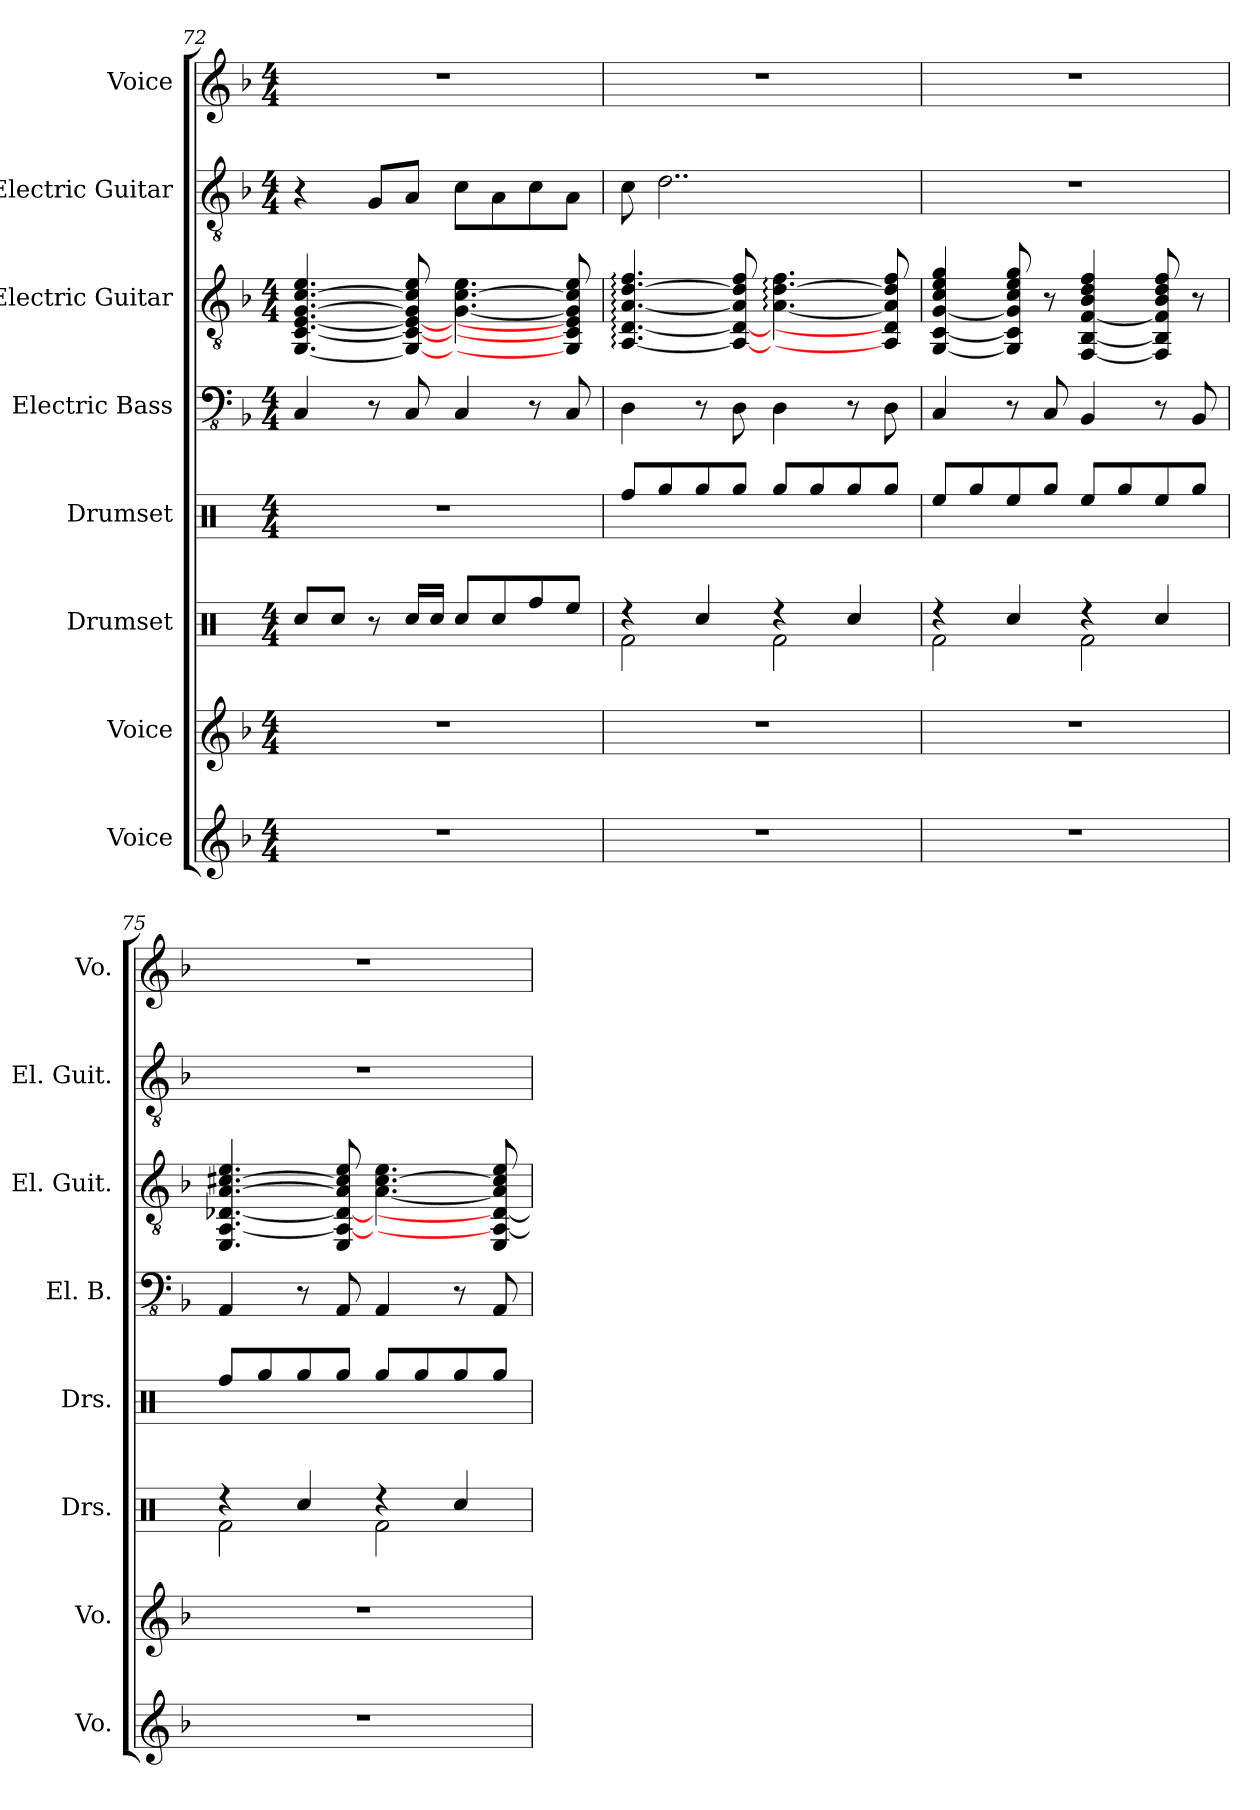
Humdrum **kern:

**kern	**kern	**kern	**kern	**kern	**kern	**kern	**kern
*part8	*part7	*part6	*part5	*part4	*part3	*part2	*part1
*staff8	*staff7	*staff6	*staff5	*staff4	*staff3	*staff2	*staff1
*I"Voice	*I"Voice	*I"Drumset	*I"Drumset	*I"Electric Bass	*I"Electric Guitar	*I"Electric Guitar	*I"Voice
*I'Vo.	*I'Vo.	*I'Drs.	*I'Drs.	*I'El. B.	*I'El. Guit.	*I'El. Guit.	*I'Vo.
*clefG2	*clefG2	*clefX	*clefX	*clefFv4	*clefGv2	*clefGv2	*clefG2
*k[b-]	*k[b-]	*k[]	*k[]	*k[b-]	*k[b-]	*k[b-]	*k[b-]
*M4/4	*M4/4	*M4/4	*M4/4	*M4/4	*M4/4	*M4/4	*M4/4
=72	=72	=72	=72	=72	=72	=72	=72
1r	1r	8Rcc/L	1r	4CC/	[4.GG/ [4.C/ [4.E/ [4.G/ [4.c/ 4.e/	4r	1r
.	.	8Rcc/J	.	.	.	.	.
.	.	8r	.	8r	.	8G/L	.
.	.	16Rcc/LL	.	8CC/	8GG/_ 8C/_ 8E/_ 8G/] 8c/] 8e/	8A/J	.
.	.	16Rcc/JJ	.	.	.	.	.
.	.	8Rcc/L	.	4CC/	[4.G\ [4.c\ 4.e\	8c\L	.
.	.	8Rcc/	.	.	.	8A\	.
.	.	8Rff/	.	8r	.	8c\	.
.	.	8Ree/J	.	8CC/	8GG/] 8C/] 8E/] 8G/] 8c/] 8e/	8A\J	.
=73	=73	=73	=73	=73	=73	=73	=73
*	*	*^	*	*	*	*	*
1r	1r	4r	2Rf\	8Rff/L	4DD\	[4.AA/: [4.D/: [4.A/: [4.d/: 4.f/:	8c\	1r
.	.	.	.	8Rgg/	.	.	2..d\	.
.	.	4Rcc/	.	8Rgg/	8r	.	.	.
.	.	.	.	8Rgg/J	8DD\	8AA/_ 8D/_ 8A/] 8d/] 8f/	.	.
.	.	4r	2Rf\	8Rgg/L	4DD\	[4.A\: [4.d\: 4.f\:	.	.
.	.	.	.	8Rgg/	.	.	.	.
.	.	4Rcc/	.	8Rgg/	8r	.	.	.
.	.	.	.	8Rgg/J	8DD\	8AA/] 8D/] 8A/] 8d/] 8f/	.	.
=74	=74	=74	=74	=74	=74	=74	=74	=74
1r	1r	4r	2Rf\	8Ree/L	4CC/	[4GG/ [4C/ [4G/ 4c/ 4e/ 4g/	1r	1r
.	.	.	.	8Rgg/	.	.	.	.
.	.	4Rcc/	.	8Ree/	8r	8GG/] 8C/] 8G/] 8c/ 8e/ 8g/	.	.
.	.	.	.	8Rgg/J	8CC/	8r	.	.
.	.	4r	2Rf\	8Ree/L	4BBB-/	[4FF/ [4BB-/ [4F/ 4B-/ 4d/ 4f/	.	.
.	.	.	.	8Rgg/	.	.	.	.
.	.	4Rcc/	.	8Ree/	8r	8FF/] 8BB-/] 8F/] 8B-/ 8d/ 8f/	.	.
.	.	.	.	8Rgg/J	8BBB-/	8r	.	.
!!LO:PB:g=z
=75	=75	=75	=75	=75	=75	=75	=75	=75
1r	1r	4r	2Rf\	8Rff/L	4AAA/	4.EE/ [4.AA/ [4.D-X/ [4.A/ [4.c#X/ 4.e/	1r	1r
.	.	.	.	8Rgg/	.	.	.	.
.	.	4Rcc/	.	8Rgg/	8r	.	.	.
.	.	.	.	8Rgg/J	8AAA/	8EE/ 8AA/_ 8D-/_ 8A/] 8c#/] 8e/	.	.
.	.	4r	2Rf\	8Rgg/L	4AAA/	[4.A\ [4.c#\ 4.e\	.	.
.	.	.	.	8Rgg/	.	.	.	.
.	.	4Rcc/	.	8Rgg/	8r	.	.	.
.	.	.	.	8Rgg/J	8AAA/	8EE/ 8AA/_ 8D-/_ 8A/] 8c#/] 8e/	.	.
*	*	*v	*v	*	*	*	*	*
=	=	=	=	=	=	=	=
*-	*-	*-	*-	*-	*-	*-	*-
